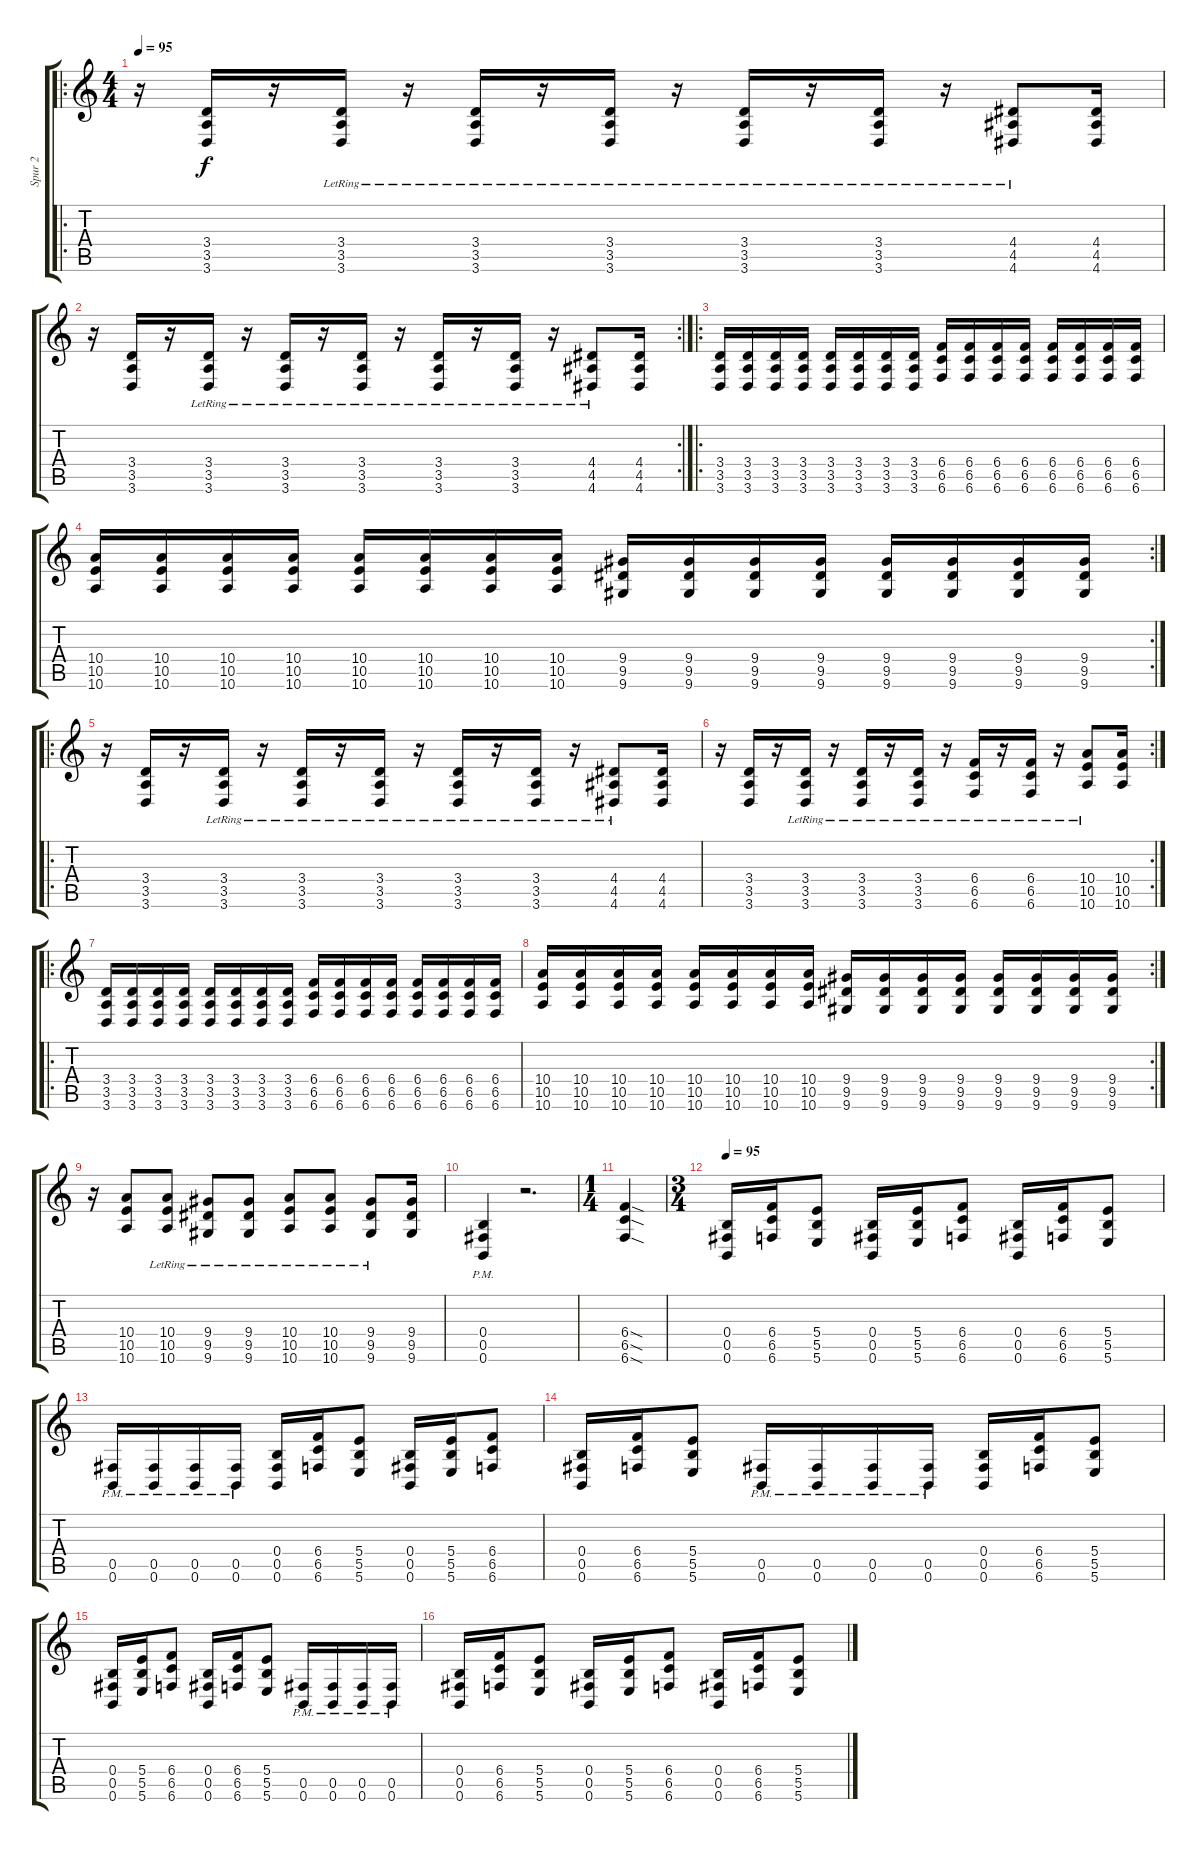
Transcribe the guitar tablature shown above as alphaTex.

\track ("Spur 2" "Spur 2") {instrument distortionguitar}
\staff {score tabs}
\tuning (Db4 Ab3 E3 B2 Gb2 B1) {hide}
\ro
\ts (4 4)
\tempo 95
\clef g2
\ks c
r.16{dy f volume 15 instrument distortionguitar} (3.4 3.5 3.6).16 r.16 (3.4{lr} 3.5{lr} 3.6{lr}).16 r.16 (3.4{lr} 3.5{lr} 3.6{lr}).16 r.16 (3.4{lr} 3.5{lr} 3.6{lr}).16 r.16 (3.4{lr} 3.5{lr} 3.6{lr}).16 r.16 (3.4{lr} 3.5{lr} 3.6{lr}).16 r.16 (4.4{lr} 4.5{lr} 4.6{lr}).8 (4.4 4.5 4.6).16 |
\rc 2
r.16{volume 15 instrument distortionguitar} (3.4 3.5 3.6).16 r.16 (3.4{lr} 3.5{lr} 3.6{lr}).16 r.16 (3.4{lr} 3.5{lr} 3.6{lr}).16 r.16 (3.4{lr} 3.5{lr} 3.6{lr}).16 r.16 (3.4{lr} 3.5{lr} 3.6{lr}).16 r.16 (3.4{lr} 3.5{lr} 3.6{lr}).16 r.16 (4.4{lr} 4.5{lr} 4.6{lr}).8 (4.4 4.5 4.6).16 |
\ro
(3.4 3.5 3.6).16 (3.4 3.5 3.6).16 (3.4 3.5 3.6).16 (3.4 3.5 3.6).16 (3.4 3.5 3.6).16 (3.4 3.5 3.6).16 (3.4 3.5 3.6).16 (3.4 3.5 3.6).16 (6.4 6.5 6.6).16 (6.4 6.5 6.6).16 (6.4 6.5 6.6).16 (6.4 6.5 6.6).16 (6.4 6.5 6.6).16 (6.4 6.5 6.6).16 (6.4 6.5 6.6).16 (6.4 6.5 6.6).16 |
\rc 2
(10.4 10.5 10.6).16 (10.4 10.5 10.6).16 (10.4 10.5 10.6).16 (10.4 10.5 10.6).16 (10.4 10.5 10.6).16 (10.4 10.5 10.6).16 (10.4 10.5 10.6).16 (10.4 10.5 10.6).16 (9.4 9.5 9.6).16 (9.4 9.5 9.6).16 (9.4 9.5 9.6).16 (9.4 9.5 9.6).16 (9.4 9.5 9.6).16 (9.4 9.5 9.6).16 (9.4 9.5 9.6).16 (9.4 9.5 9.6).16 |
\ro
r.16{volume 15 instrument distortionguitar} (3.4 3.5 3.6).16 r.16 (3.4{lr} 3.5{lr} 3.6{lr}).16 r.16 (3.4{lr} 3.5{lr} 3.6{lr}).16 r.16 (3.4{lr} 3.5{lr} 3.6{lr}).16 r.16 (3.4{lr} 3.5{lr} 3.6{lr}).16 r.16 (3.4{lr} 3.5{lr} 3.6{lr}).16 r.16 (4.4{lr} 4.5{lr} 4.6{lr}).8 (4.4 4.5 4.6).16 |
\rc 2
r.16{volume 15 instrument distortionguitar} (3.4 3.5 3.6).16 r.16 (3.4{lr} 3.5{lr} 3.6{lr}).16 r.16 (3.4{lr} 3.5{lr} 3.6{lr}).16 r.16 (3.4{lr} 3.5{lr} 3.6{lr}).16 r.16 (6.4{lr} 6.5{lr} 6.6{lr}).16 r.16 (6.4{lr} 6.5{lr} 6.6{lr}).16 r.16 (10.4{lr} 10.5{lr} 10.6{lr}).8 (10.4 10.5 10.6).16 |
\ro
(3.4 3.5 3.6).16 (3.4 3.5 3.6).16 (3.4 3.5 3.6).16 (3.4 3.5 3.6).16 (3.4 3.5 3.6).16 (3.4 3.5 3.6).16 (3.4 3.5 3.6).16 (3.4 3.5 3.6).16 (6.4 6.5 6.6).16 (6.4 6.5 6.6).16 (6.4 6.5 6.6).16 (6.4 6.5 6.6).16 (6.4 6.5 6.6).16 (6.4 6.5 6.6).16 (6.4 6.5 6.6).16 (6.4 6.5 6.6).16 |
\rc 2
(10.4 10.5 10.6).16 (10.4 10.5 10.6).16 (10.4 10.5 10.6).16 (10.4 10.5 10.6).16 (10.4 10.5 10.6).16 (10.4 10.5 10.6).16 (10.4 10.5 10.6).16 (10.4 10.5 10.6).16 (9.4 9.5 9.6).16 (9.4 9.5 9.6).16 (9.4 9.5 9.6).16 (9.4 9.5 9.6).16 (9.4 9.5 9.6).16 (9.4 9.5 9.6).16 (9.4 9.5 9.6).16 (9.4 9.5 9.6).16 |
r.16{volume 15 instrument distortionguitar} (10.4 10.5 10.6).8 (10.4{lr} 10.5{lr} 10.6{lr}).8 (9.4{lr} 9.5{lr} 9.6{lr}).8 (9.4{lr} 9.5{lr} 9.6{lr}).8 (10.4{lr} 10.5{lr} 10.6{lr}).8 (10.4{lr} 10.5{lr} 10.6{lr}).8 (9.4{lr} 9.5{lr} 9.6{lr}).8 (9.4 9.5 9.6).16 |
(0.4{pm} 0.5{pm} 0.6{pm}).4 r.2{d} |
\ts (1 4)
(6.4{sod} 6.5{sod} 6.6{sod}).4 |
\ts (3 4)
\tempo 95
(0.4 0.5 0.6).16 (6.4 6.5 6.6).16 (5.4 5.5 5.6).8 (0.4 0.5 0.6).16 (5.4 5.5 5.6).16 (6.4 6.5 6.6).8 (0.4 0.5 0.6).16 (6.4 6.5 6.6).16 (5.4 5.5 5.6).8 |
(0.5 0.6{pm}).16 (0.5 0.6{pm}).16 (0.5 0.6{pm}).16 (0.5 0.6{pm}).16 (0.4 0.5 0.6).16 (6.4 6.5 6.6).16 (5.4 5.5 5.6).8 (0.4 0.5 0.6).16 (5.4 5.5 5.6).16 (6.4 6.5 6.6).8 |
(0.4 0.5 0.6).16 (6.4 6.5 6.6).16 (5.4 5.5 5.6).8 (0.5 0.6{pm}).16 (0.5 0.6{pm}).16 (0.5 0.6{pm}).16 (0.5 0.6{pm}).16 (0.4 0.5 0.6).16 (6.4 6.5 6.6).16 (5.4 5.5 5.6).8 |
(0.4 0.5 0.6).16 (5.4 5.5 5.6).16 (6.4 6.5 6.6).8 (0.4 0.5 0.6).16 (6.4 6.5 6.6).16 (5.4 5.5 5.6).8 (0.5 0.6{pm}).16 (0.5 0.6{pm}).16 (0.5 0.6{pm}).16 (0.5 0.6{pm}).16 |
(0.4 0.5 0.6).16 (6.4 6.5 6.6).16 (5.4 5.5 5.6).8 (0.4 0.5 0.6).16 (5.4 5.5 5.6).16 (6.4 6.5 6.6).8 (0.4 0.5 0.6).16 (6.4 6.5 6.6).16 (5.4 5.5 5.6).8
